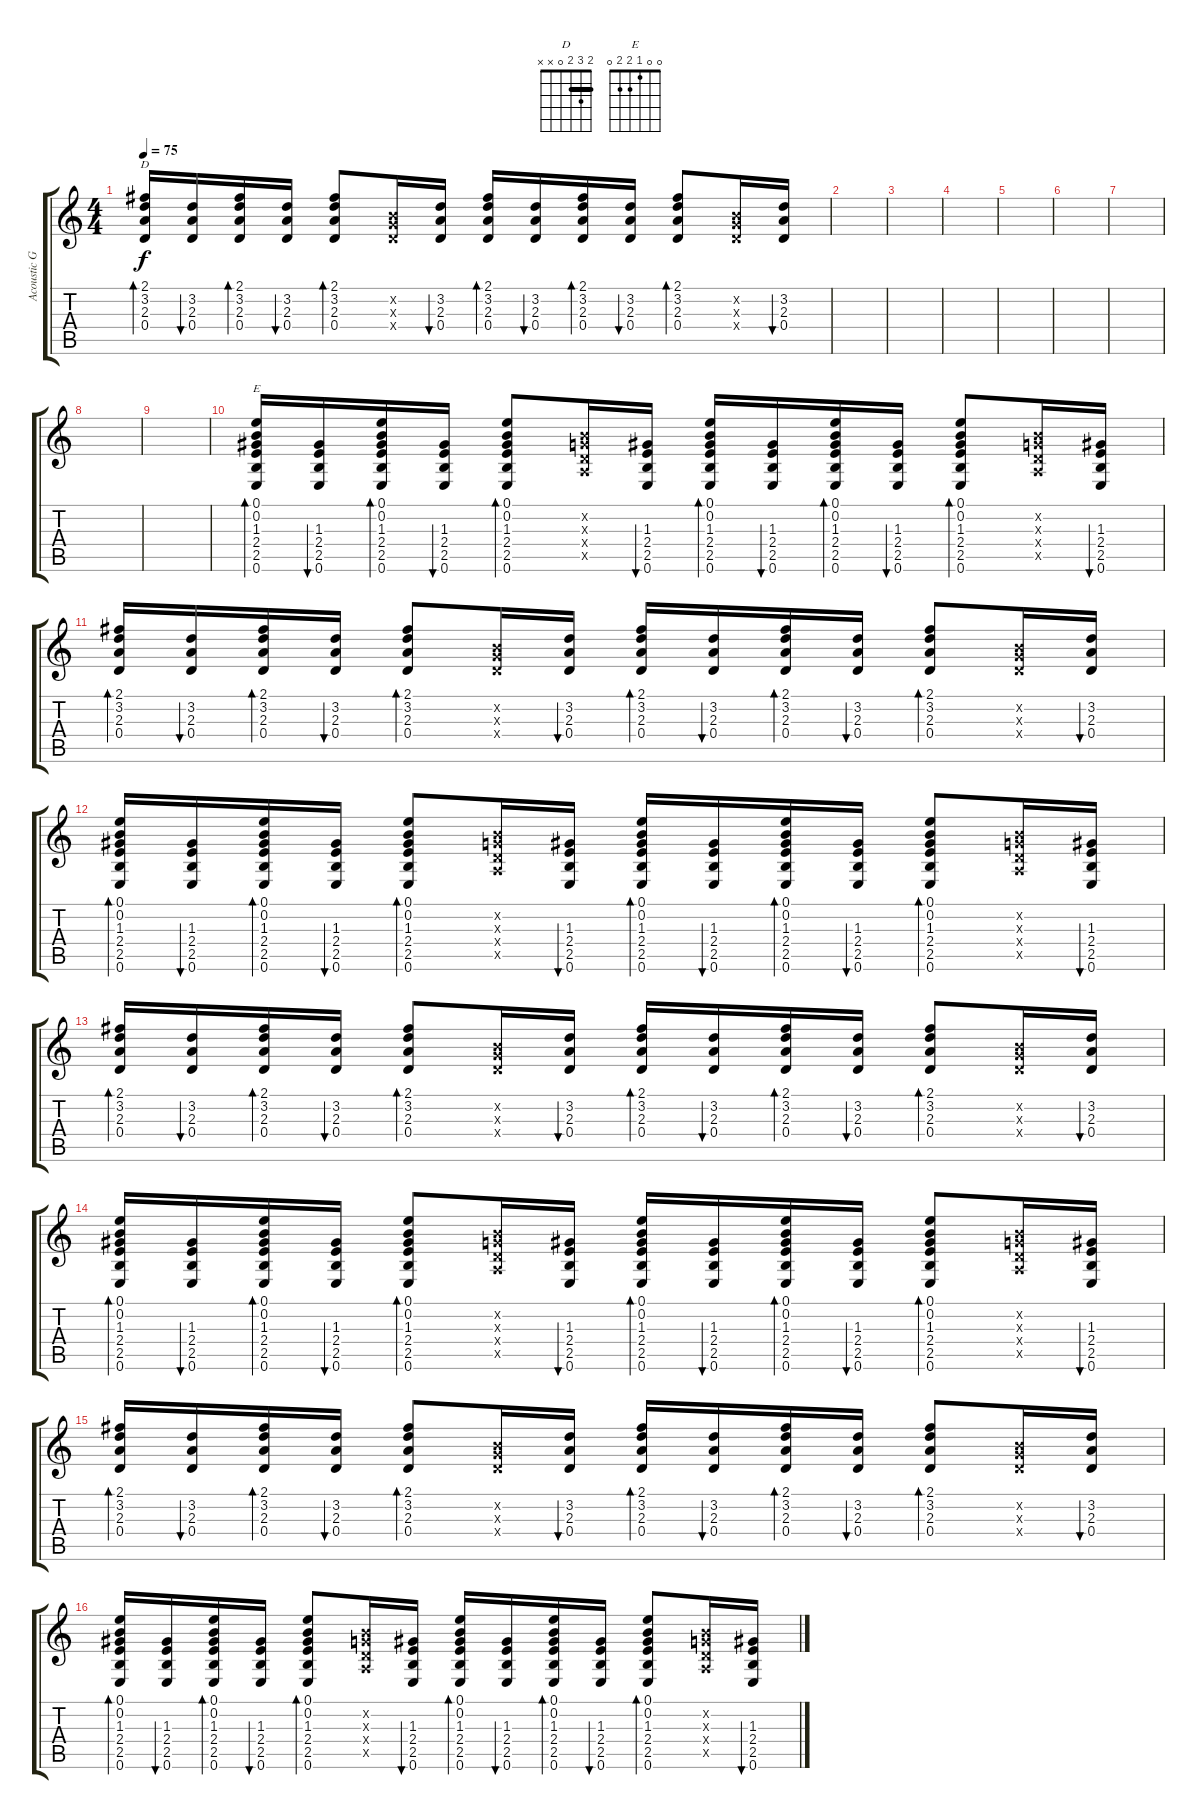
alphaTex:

\track ("Acoustic Guitar" "Acoustic G") {instrument acousticguitarsteel}
\staff {score tabs}
\tuning (E4 B3 G3 D3 A2 E2) {hide}
\chord ("D" 2 3 2 0 x x) {barre 2}
\chord ("E" 0 0 1 2 2 0)
\ts (4 4)
\tempo 75
\clef g2
\ks c
(2.1 3.2 2.3 0.4).16{bd 30 ch "D" dy f} (3.2 2.3 0.4).16{bu 30} (2.1 3.2 2.3 0.4).16{bd 30} (3.2 2.3 0.4).16{bu 30} (2.1 3.2 2.3 0.4).8{bd 30} (0.2{x} 0.3{x} 0.4{x}).16 (3.2 2.3 0.4).16{bu 30} (2.1 3.2 2.3 0.4).16{bd 30} (3.2 2.3 0.4).16{bu 30} (2.1 3.2 2.3 0.4).16{bd 30} (3.2 2.3 0.4).16{bu 30} (2.1 3.2 2.3 0.4).8{bd 30} (0.2{x} 0.3{x} 0.4{x}).16 (3.2 2.3 0.4).16{bu 30} |
|
|
|
|
|
|
|
|
(0.1 0.2 1.3 2.4 2.5 0.6).16{bd 30 ch "E"} (1.3 2.4 2.5 0.6).16{bu 30} (0.1 0.2 1.3 2.4 2.5 0.6).16{bd 30} (1.3 2.4 2.5 0.6).16{bu 30} (0.1 0.2 1.3 2.4 2.5 0.6).8{bd 30} (0.2{x} 0.3{x} 0.4{x} 0.5{x}).16 (1.3 2.4 2.5 0.6).16{bu 30} (0.1 0.2 1.3 2.4 2.5 0.6).16{bd 30} (1.3 2.4 2.5 0.6).16{bu 30} (0.1 0.2 1.3 2.4 2.5 0.6).16{bd 30} (1.3 2.4 2.5 0.6).16{bu 30} (0.1 0.2 1.3 2.4 2.5 0.6).8{bd 30} (0.2{x} 0.3{x} 0.4{x} 0.5{x}).16 (1.3 2.4 2.5 0.6).16{bu 30} |
(2.1 3.2 2.3 0.4).16{bd 30} (3.2 2.3 0.4).16{bu 30} (2.1 3.2 2.3 0.4).16{bd 30} (3.2 2.3 0.4).16{bu 30} (2.1 3.2 2.3 0.4).8{bd 30} (0.2{x} 0.3{x} 0.4{x}).16 (3.2 2.3 0.4).16{bu 30} (2.1 3.2 2.3 0.4).16{bd 30} (3.2 2.3 0.4).16{bu 30} (2.1 3.2 2.3 0.4).16{bd 30} (3.2 2.3 0.4).16{bu 30} (2.1 3.2 2.3 0.4).8{bd 30} (0.2{x} 0.3{x} 0.4{x}).16 (3.2 2.3 0.4).16{bu 30} |
(0.1 0.2 1.3 2.4 2.5 0.6).16{bd 30} (1.3 2.4 2.5 0.6).16{bu 30} (0.1 0.2 1.3 2.4 2.5 0.6).16{bd 30} (1.3 2.4 2.5 0.6).16{bu 30} (0.1 0.2 1.3 2.4 2.5 0.6).8{bd 30} (0.2{x} 0.3{x} 0.4{x} 0.5{x}).16 (1.3 2.4 2.5 0.6).16{bu 30} (0.1 0.2 1.3 2.4 2.5 0.6).16{bd 30} (1.3 2.4 2.5 0.6).16{bu 30} (0.1 0.2 1.3 2.4 2.5 0.6).16{bd 30} (1.3 2.4 2.5 0.6).16{bu 30} (0.1 0.2 1.3 2.4 2.5 0.6).8{bd 30} (0.2{x} 0.3{x} 0.4{x} 0.5{x}).16 (1.3 2.4 2.5 0.6).16{bu 30} |
(2.1 3.2 2.3 0.4).16{bd 30} (3.2 2.3 0.4).16{bu 30} (2.1 3.2 2.3 0.4).16{bd 30} (3.2 2.3 0.4).16{bu 30} (2.1 3.2 2.3 0.4).8{bd 30} (0.2{x} 0.3{x} 0.4{x}).16 (3.2 2.3 0.4).16{bu 30} (2.1 3.2 2.3 0.4).16{bd 30} (3.2 2.3 0.4).16{bu 30} (2.1 3.2 2.3 0.4).16{bd 30} (3.2 2.3 0.4).16{bu 30} (2.1 3.2 2.3 0.4).8{bd 30} (0.2{x} 0.3{x} 0.4{x}).16 (3.2 2.3 0.4).16{bu 30} |
(0.1 0.2 1.3 2.4 2.5 0.6).16{bd 30} (1.3 2.4 2.5 0.6).16{bu 30} (0.1 0.2 1.3 2.4 2.5 0.6).16{bd 30} (1.3 2.4 2.5 0.6).16{bu 30} (0.1 0.2 1.3 2.4 2.5 0.6).8{bd 30} (0.2{x} 0.3{x} 0.4{x} 0.5{x}).16 (1.3 2.4 2.5 0.6).16{bu 30} (0.1 0.2 1.3 2.4 2.5 0.6).16{bd 30} (1.3 2.4 2.5 0.6).16{bu 30} (0.1 0.2 1.3 2.4 2.5 0.6).16{bd 30} (1.3 2.4 2.5 0.6).16{bu 30} (0.1 0.2 1.3 2.4 2.5 0.6).8{bd 30} (0.2{x} 0.3{x} 0.4{x} 0.5{x}).16 (1.3 2.4 2.5 0.6).16{bu 30} |
(2.1 3.2 2.3 0.4).16{bd 30} (3.2 2.3 0.4).16{bu 30} (2.1 3.2 2.3 0.4).16{bd 30} (3.2 2.3 0.4).16{bu 30} (2.1 3.2 2.3 0.4).8{bd 30} (0.2{x} 0.3{x} 0.4{x}).16 (3.2 2.3 0.4).16{bu 30} (2.1 3.2 2.3 0.4).16{bd 30} (3.2 2.3 0.4).16{bu 30} (2.1 3.2 2.3 0.4).16{bd 30} (3.2 2.3 0.4).16{bu 30} (2.1 3.2 2.3 0.4).8{bd 30} (0.2{x} 0.3{x} 0.4{x}).16 (3.2 2.3 0.4).16{bu 30} |
(0.1 0.2 1.3 2.4 2.5 0.6).16{bd 30} (1.3 2.4 2.5 0.6).16{bu 30} (0.1 0.2 1.3 2.4 2.5 0.6).16{bd 30} (1.3 2.4 2.5 0.6).16{bu 30} (0.1 0.2 1.3 2.4 2.5 0.6).8{bd 30} (0.2{x} 0.3{x} 0.4{x} 0.5{x}).16 (1.3 2.4 2.5 0.6).16{bu 30} (0.1 0.2 1.3 2.4 2.5 0.6).16{bd 30} (1.3 2.4 2.5 0.6).16{bu 30} (0.1 0.2 1.3 2.4 2.5 0.6).16{bd 30} (1.3 2.4 2.5 0.6).16{bu 30} (0.1 0.2 1.3 2.4 2.5 0.6).8{bd 30} (0.2{x} 0.3{x} 0.4{x} 0.5{x}).16 (1.3 2.4 2.5 0.6).16{bu 30}
